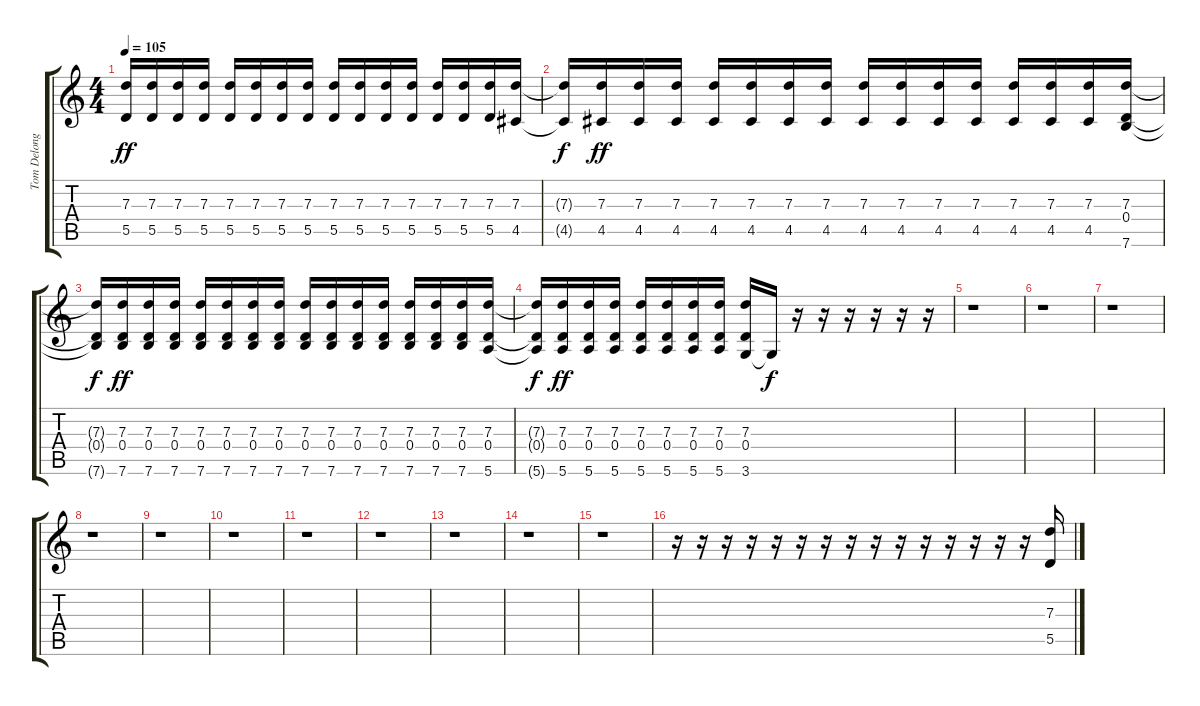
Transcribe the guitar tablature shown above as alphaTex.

\track ("Tom Delonge" "Tom Delong") {instrument electricguitarclean}
\staff {score tabs}
\tuning (E4 B3 G3 D3 A2 E2) {hide}
\ts (4 4)
\tempo 105
\clef g2
\ks c
(7.3 5.5).16{dy ff instrument acousticguitarsteel} (7.3 5.5).16 (7.3 5.5).16 (7.3 5.5).16 (7.3 5.5).16 (7.3 5.5).16 (7.3 5.5).16 (7.3 5.5).16 (7.3 5.5).16 (7.3 5.5).16 (7.3 5.5).16 (7.3 5.5).16 (7.3 5.5).16 (7.3 5.5).16 (7.3 5.5).16 (7.3 4.5).16 |
(7.3{t} 4.5{t}).16{dy f} (7.3 4.5).16{dy ff} (7.3 4.5).16 (7.3 4.5).16 (7.3 4.5).16 (7.3 4.5).16 (7.3 4.5).16 (7.3 4.5).16 (7.3 4.5).16 (7.3 4.5).16 (7.3 4.5).16 (7.3 4.5).16 (7.3 4.5).16 (7.3 4.5).16 (7.3 4.5).16 (7.3 0.4 7.6).16 |
(7.3{t} 0.4{t} 7.6{t}).16{dy f} (7.3 0.4 7.6).16{dy ff} (7.3 0.4 7.6).16 (7.3 0.4 7.6).16 (7.3 0.4 7.6).16 (7.3 0.4 7.6).16 (7.3 0.4 7.6).16 (7.3 0.4 7.6).16 (7.3 0.4 7.6).16 (7.3 0.4 7.6).16 (7.3 0.4 7.6).16 (7.3 0.4 7.6).16 (7.3 0.4 7.6).16 (7.3 0.4 7.6).16 (7.3 0.4 7.6).16 (7.3 0.4 5.6).16 |
(7.3{t} 0.4{t} 5.6{t}).16{dy f} (7.3 0.4 5.6).16{dy ff} (7.3 0.4 5.6).16 (7.3 0.4 5.6).16 (7.3 0.4 5.6).16 (7.3 0.4 5.6).16 (7.3 0.4 5.6).16 (7.3 0.4 5.6).16 (7.3 0.4 3.6).16 3.6{t}.16{dy f} r.16 r.16 r.16 r.16 r.16 r.16 |
r.1 |
r.1 |
r.1 |
r.1 |
r.1 |
r.1 |
r.1 |
r.1 |
r.1 |
r.1 |
r.1 |
r.16 r.16 r.16 r.16 r.16 r.16 r.16 r.16 r.16 r.16 r.16 r.16 r.16 r.16 r.16 (7.3 5.5).16{instrument acousticguitarsteel}
